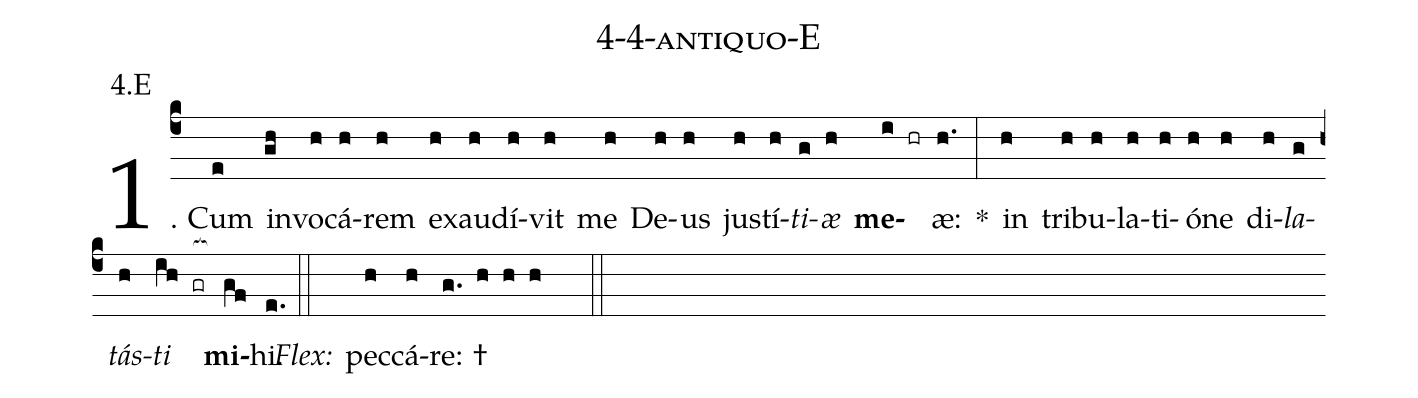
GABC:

name: 4-4-antiquo-E;
annotation: 4.E;
%%
(c4)1. Cum(e) in(gh)vo(h)cá(h)rem(h) ex(h)au(h)dí(h)vit(h) me(h) De(h)us(h) jus(h)tí(h)<i>ti</i>(g)<i>æ</i>(h) <b>me</b>(i hr)æ:(h.) *(:) in(h) tri(h)bu(h)la(h)ti(h)ó(h)ne(h) di(h)<i>la</i>(g)<i>tás</i>(h)<i>ti</i>(ih gr[ocb:1{]) <b>mi</b>(gf[ocb:0}])hi.(e.) (::)
<i>Flex:</i>()  pec(h)cá(h)re: †(g. h h h  ::)
